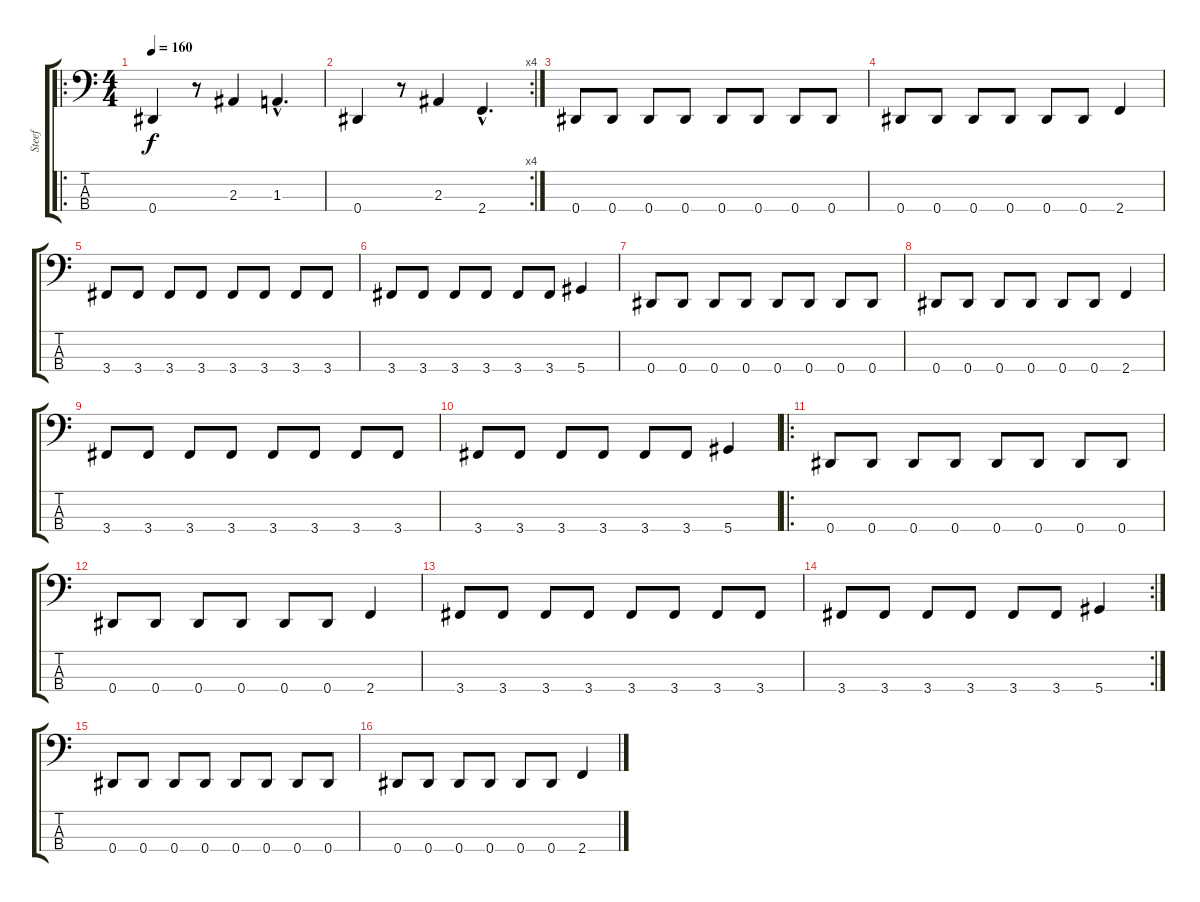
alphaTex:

\track ("Steef" "Steef") {instrument electricbasspick}
\staff {score tabs}
\tuning (Gb2 Db2 Ab1 Eb1) {hide}
\ro
\ts (4 4)
\tempo 160
\clef f4
\ks c
0.4.4{dy f} r.8 2.3.4 1.3{hac}.4{d} |
\rc 4
0.4.4 r.8 2.3.4 2.4{hac}.4{d} |
0.4.8 0.4.8 0.4.8 0.4.8 0.4.8 0.4.8 0.4.8 0.4.8 |
0.4.8 0.4.8 0.4.8 0.4.8 0.4.8 0.4.8 2.4.4 |
3.4.8 3.4.8 3.4.8 3.4.8 3.4.8 3.4.8 3.4.8 3.4.8 |
3.4.8 3.4.8 3.4.8 3.4.8 3.4.8 3.4.8 5.4.4 |
0.4.8 0.4.8 0.4.8 0.4.8 0.4.8 0.4.8 0.4.8 0.4.8 |
0.4.8 0.4.8 0.4.8 0.4.8 0.4.8 0.4.8 2.4.4 |
3.4.8 3.4.8 3.4.8 3.4.8 3.4.8 3.4.8 3.4.8 3.4.8 |
3.4.8 3.4.8 3.4.8 3.4.8 3.4.8 3.4.8 5.4.4 |
\ro
0.4.8 0.4.8 0.4.8 0.4.8 0.4.8 0.4.8 0.4.8 0.4.8 |
0.4.8 0.4.8 0.4.8 0.4.8 0.4.8 0.4.8 2.4.4 |
3.4.8 3.4.8 3.4.8 3.4.8 3.4.8 3.4.8 3.4.8 3.4.8 |
\rc 2
3.4.8 3.4.8 3.4.8 3.4.8 3.4.8 3.4.8 5.4.4 |
0.4.8 0.4.8 0.4.8 0.4.8 0.4.8 0.4.8 0.4.8 0.4.8 |
0.4.8 0.4.8 0.4.8 0.4.8 0.4.8 0.4.8 2.4.4
